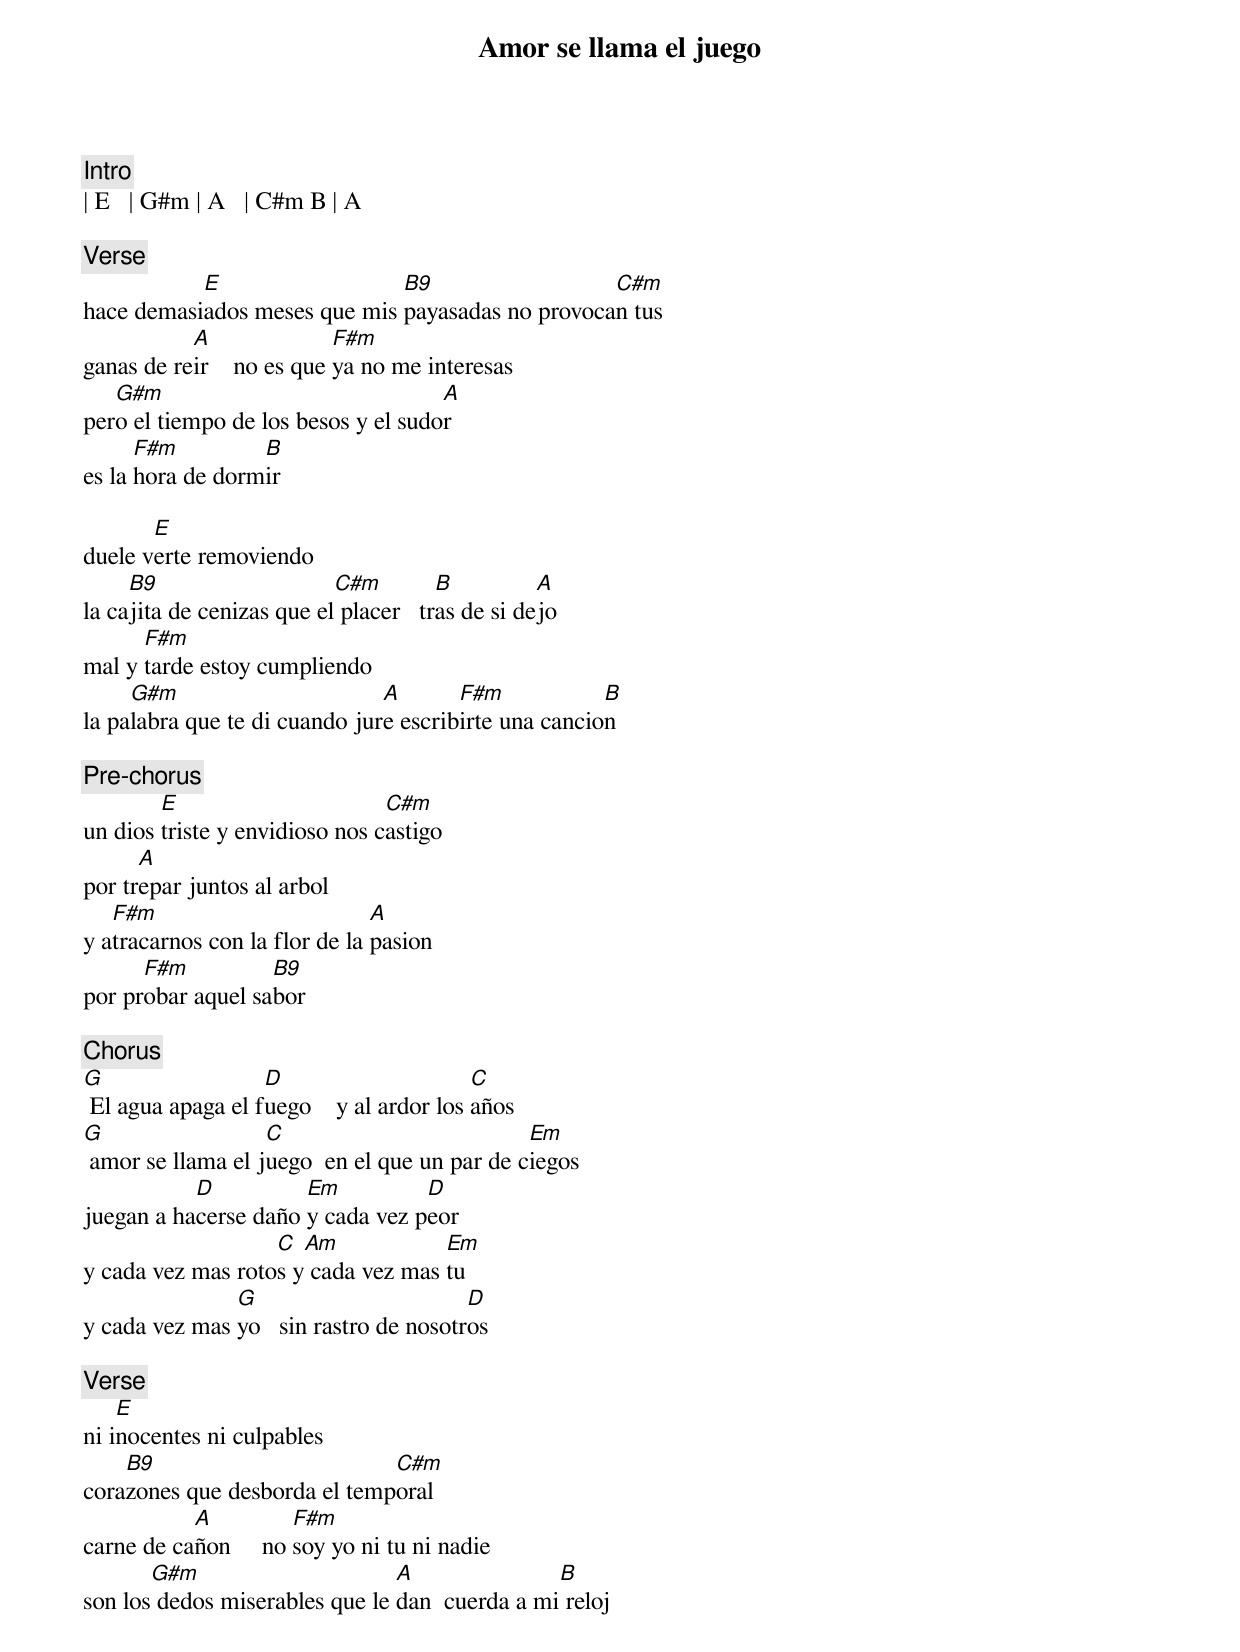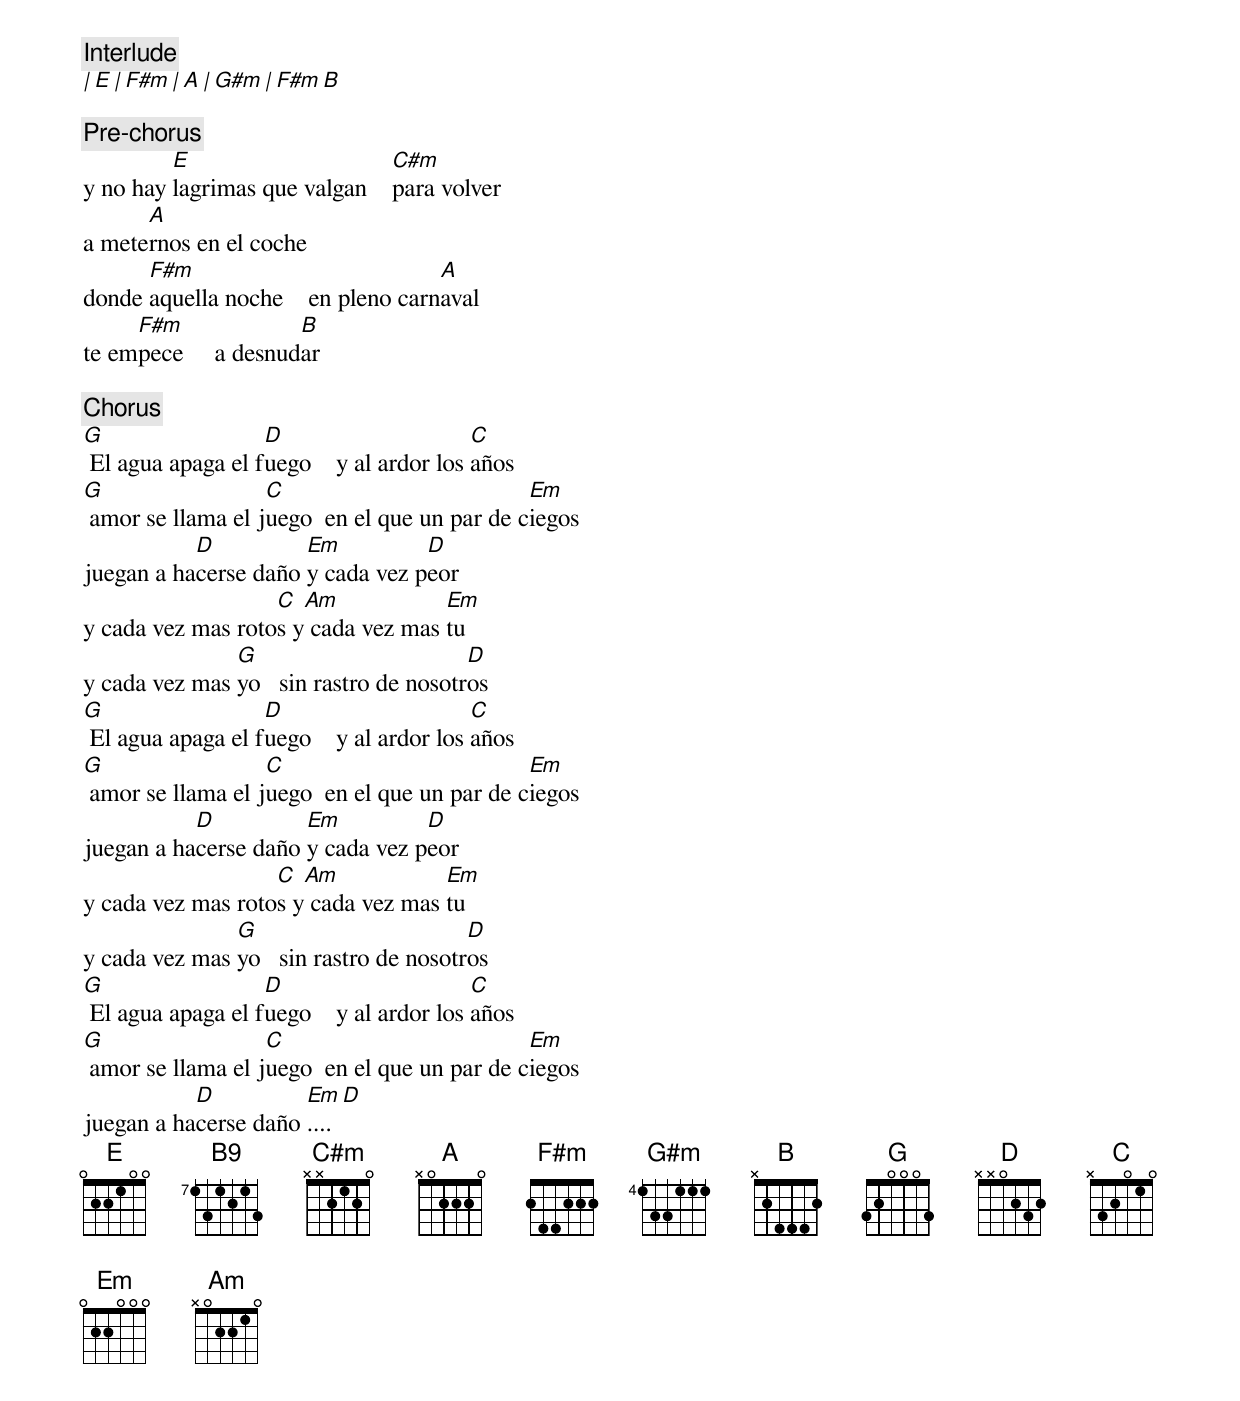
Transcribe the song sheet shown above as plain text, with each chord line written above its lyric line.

Amor se llama el juego

[Intro]
| E   | G#m | A   | C#m B | A

[Verse]
           E                  B9                  C#m
hace demasiados meses que mis payasadas no provocan tus
           A               F#m
ganas de reir    no es que ya no me interesas
   G#m                               A
pero el tiempo de los besos y el sudor
      F#m         B
es la hora de dormir

       E
duele verte removiendo
     B9                    C#m         B          A
la cajita de cenizas que el placer   tras de si dejo
      F#m
mal y tarde estoy cumpliendo
     G#m                       A       F#m            B
la palabra que te di cuando jure escribirte una cancion

[Pre-chorus]
        E                       C#m
un dios triste y envidioso nos castigo
      A
por trepar juntos al arbol
   F#m                         A
y atracarnos con la flor de la pasion
      F#m          B9
por probar aquel sabor

[Chorus]
G                  D                      C
 El agua apaga el fuego    y al ardor los años
G                  C                          Em
 amor se llama el juego  en el que un par de ciegos
           D          Em          D
juegan a hacerse daño y cada vez peor
                   C  Am            Em
y cada vez mas rotos y cada vez mas tu
               G                        D
y cada vez mas yo   sin rastro de nosotros

[Verse]
    E
ni inocentes ni culpables
    B9                        C#m
corazones que desborda el temporal
           A          F#m
carne de cañon     no soy yo ni tu ni nadie
       G#m                      A               B
son los dedos miserables que le dan  cuerda a mi reloj

[Interlude]
| E   | F#m | A   | G#m | F#m B

[Pre-chorus]
         E                      C#m
y no hay lagrimas que valgan    para volver
      A
a meternos en el coche
      F#m                           A
donde aquella noche    en pleno carnaval
     F#m              B
te empece     a desnudar

[Chorus]
G                  D                      C
 El agua apaga el fuego    y al ardor los años
G                  C                          Em
 amor se llama el juego  en el que un par de ciegos
           D          Em          D
juegan a hacerse daño y cada vez peor
                   C  Am            Em
y cada vez mas rotos y cada vez mas tu
               G                        D
y cada vez mas yo   sin rastro de nosotros
G                  D                      C
 El agua apaga el fuego    y al ardor los años
G                  C                          Em
 amor se llama el juego  en el que un par de ciegos
           D          Em          D
juegan a hacerse daño y cada vez peor
                   C  Am            Em
y cada vez mas rotos y cada vez mas tu
               G                        D
y cada vez mas yo   sin rastro de nosotros
G                  D                      C
 El agua apaga el fuego    y al ardor los años
G                  C                          Em
 amor se llama el juego  en el que un par de ciegos
           D          Em          D
juegan a hacerse daño ....
